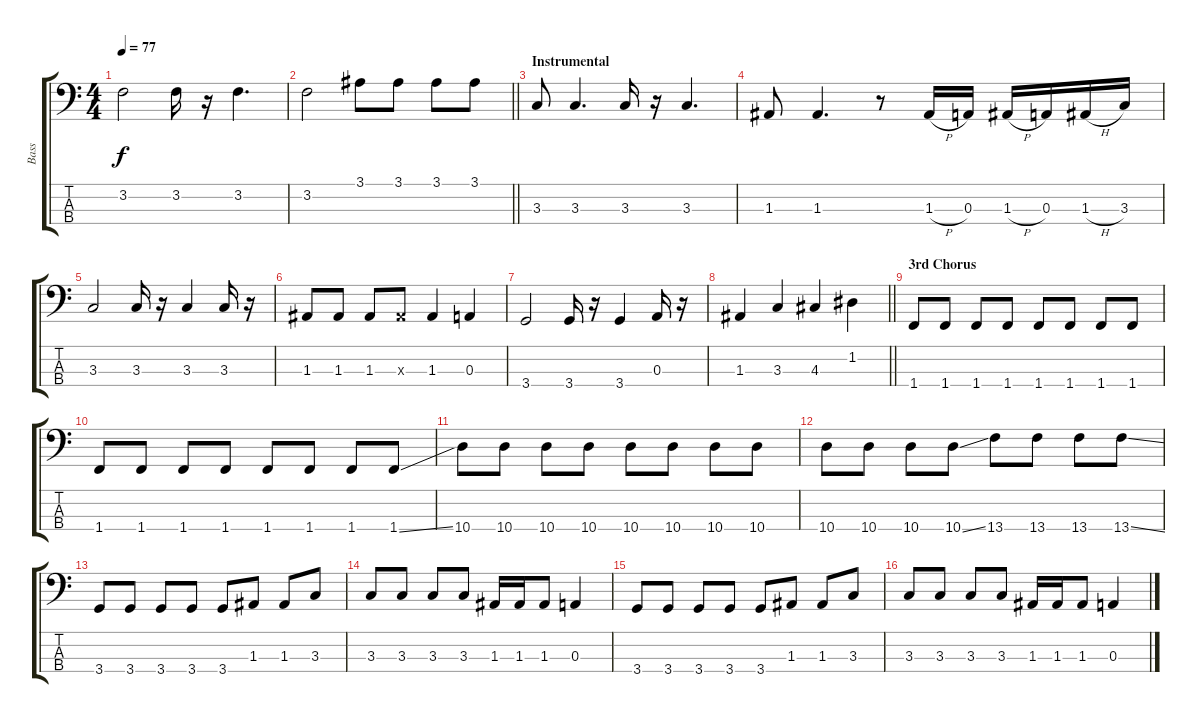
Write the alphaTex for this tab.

\track ("Bass" "Bass") {instrument electricbassfinger}
\staff {score tabs}
\tuning (G2 D2 A1 E1) {hide}
\ts (4 4)
\tempo 77
\clef f4
\ks c
3.2.2{dy f} 3.2.16 r.16 3.2.4{d} |
\barLineRight lightlight
3.2.2 3.1.8 3.1.8 3.1.8 3.1.8 |
\section ("" "Instrumental")
3.3.8 3.3.4{d} 3.3.16 r.16 3.3.4{d} |
1.3.8 1.3.4{d} r.8 1.3{h}.16 0.3.16 1.3{h}.16 0.3.16 1.3{h}.16 3.3.16 |
3.3.2 3.3.16 r.16 3.3.4 3.3.16 r.16 |
1.3.8 1.3.8 1.3.8 1.3{x}.8 1.3.4 0.3.4 |
3.4.2 3.4.16 r.16 3.4.4 0.3.16 r.16 |
\barLineRight lightlight
1.3.4 3.3.4 4.3.4 1.2.4 |
\section ("" "3rd Chorus")
1.4.8 1.4.8 1.4.8 1.4.8 1.4.8 1.4.8 1.4.8 1.4.8 |
1.4.8 1.4.8 1.4.8 1.4.8 1.4.8 1.4.8 1.4.8 1.4{ss}.8 |
10.4.8 10.4.8 10.4.8 10.4.8 10.4.8 10.4.8 10.4.8 10.4.8 |
10.4.8 10.4.8 10.4.8 10.4{ss}.8 13.4.8 13.4.8 13.4.8 13.4{ss}.8 |
3.4.8 3.4.8 3.4.8 3.4.8 3.4.8 1.3.8 1.3.8 3.3.8 |
3.3.8 3.3.8 3.3.8 3.3.8 1.3.16 1.3.16 1.3.8 0.3.4 |
3.4.8 3.4.8 3.4.8 3.4.8 3.4.8 1.3.8 1.3.8 3.3.8 |
3.3.8 3.3.8 3.3.8 3.3.8 1.3.16 1.3.16 1.3.8 0.3.4
